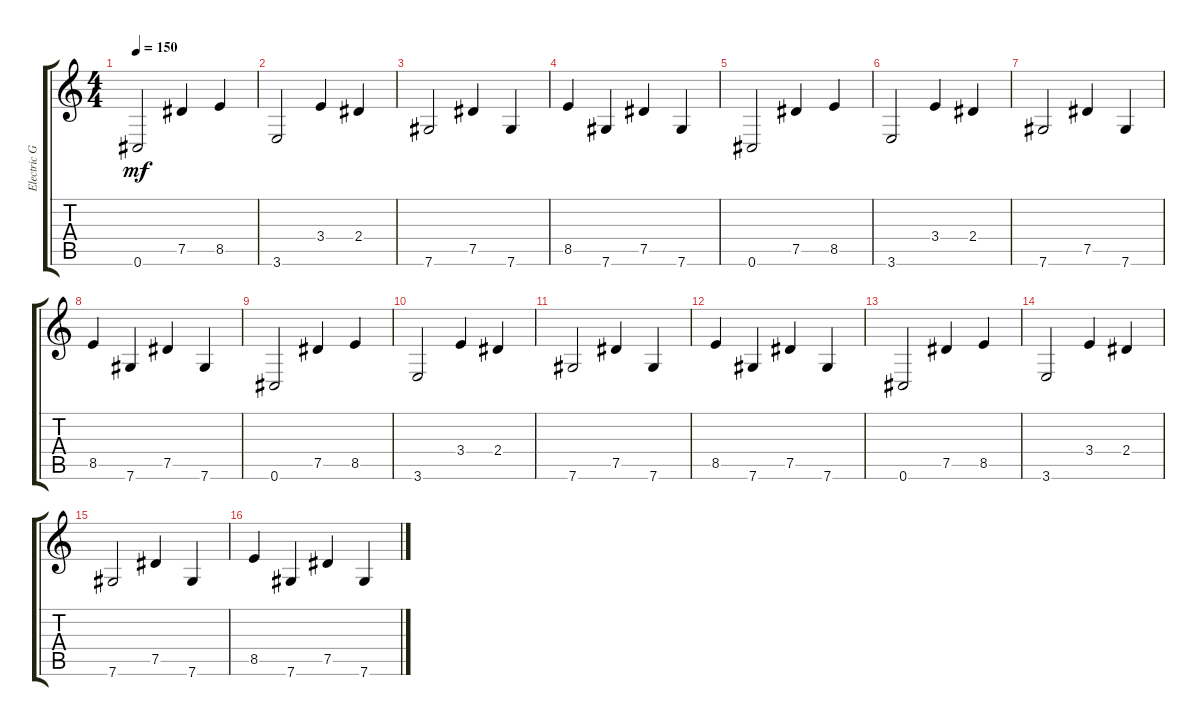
\track ("Electric Guitar" "Electric G") {instrument electricguitarclean}
\staff {score tabs}
\tuning (Eb4 Bb3 Gb3 Db3 Ab2 Db2) {hide}
\ts (4 4)
\tempo 150
\clef g2
\ks c
0.6.2{dy mf instrument electricguitarclean} 7.5.4 8.5.4 |
3.6.2 3.4.4 2.4.4 |
7.6.2 7.5.4 7.6.4 |
8.5.4 7.6.4 7.5.4 7.6.4 |
0.6.2 7.5.4 8.5.4 |
3.6.2 3.4.4 2.4.4 |
7.6.2 7.5.4 7.6.4 |
8.5.4 7.6.4 7.5.4 7.6.4 |
0.6.2 7.5.4 8.5.4 |
3.6.2 3.4.4 2.4.4 |
7.6.2 7.5.4 7.6.4 |
8.5.4 7.6.4 7.5.4 7.6.4 |
0.6.2 7.5.4 8.5.4 |
3.6.2 3.4.4 2.4.4 |
7.6.2 7.5.4 7.6.4 |
8.5.4 7.6.4 7.5.4 7.6.4
